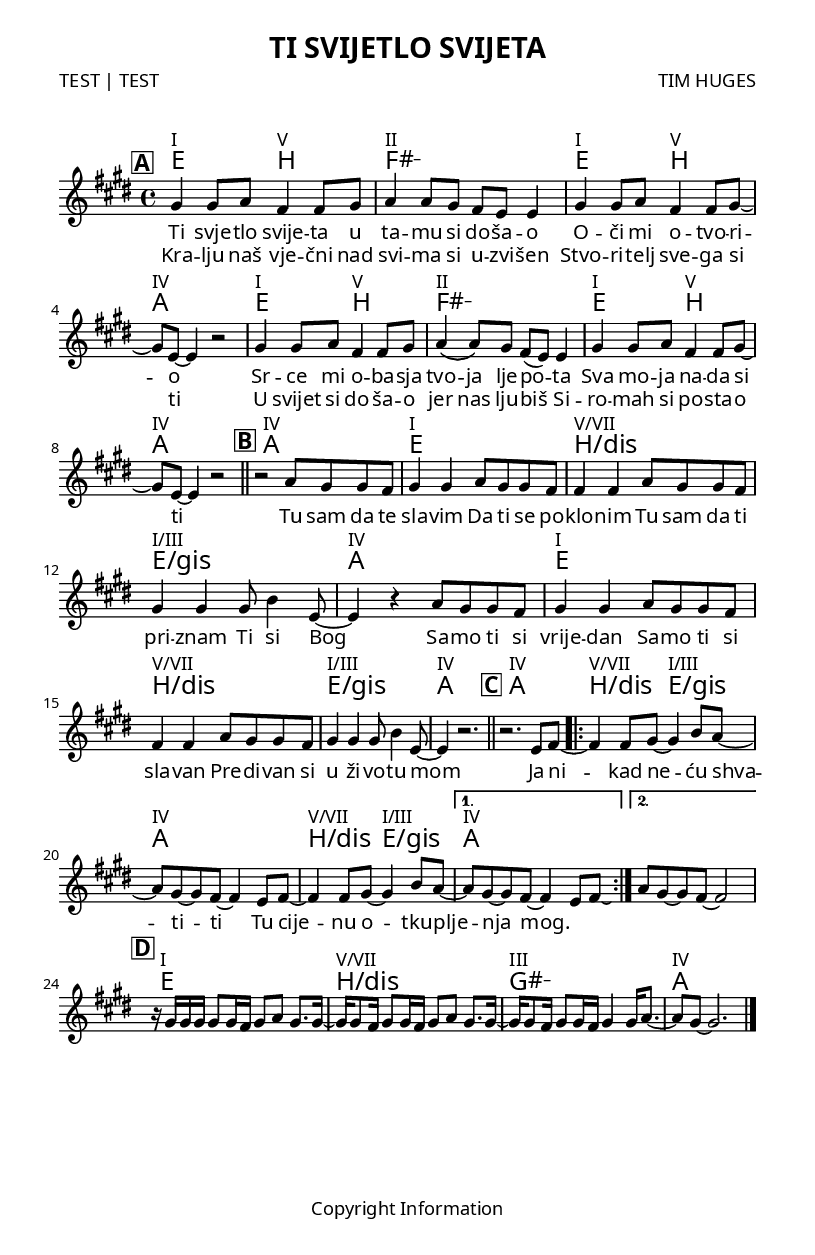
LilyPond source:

\version "2.14.2"

\include "deutsch.ly"
\include "romanChords_grand.ly"
\include "jazzChords_grand.ly"

\header {
	title = "TI SVIJETLO SVIJETA"
	subtitle = ""
	composer = "TIM HUGES"
	poet= "TEST | TEST"
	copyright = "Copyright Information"
}

\include "config_grand.ly"

scoreA = \relative c' {
	\key e \major
	\mark \default
	gis'4 gis8 a fis4 fis8 gis | %1
	a4 a8 gis fis e e4 |
	gis4 gis8 a fis4 fis8 gis ~ |
	gis8 e ~ e4 r2 |
	gis4 gis8 a fis4 fis8 gis |
	a4\( a8\) gis fis( e) e4 | %6
	gis4 gis8 a fis4 fis8 gis ~ |
	gis8 e ~ e4 r2 |
	\bar "||"
}

scoreB = \relative c' {
	\once \override Score.RehearsalMark #'Y-offset = #-2.3
	\mark \default
	r2 a'8 gis gis fis | %9
	gis4 gis a8 gis gis fis |
	fis4 fis a8 gis gis fis |
	gis4 gis gis8 h4 e,8 ~ |
	e4 r4 a8 gis gis fis |
	gis4 gis a8 gis gis fis | %14
	fis4 fis a8 gis gis fis |
	gis4 gis gis8 h4 e,8 ~ |
	e4 r2. |
	\bar "||"
}

scoreC = \relative c' {
	\once \override Score.RehearsalMark #'Y-offset = #-2.7
	\mark \default
	r2. e8 fis ~ |
	\repeat volta 2 {
	fis4 fis8 gis ~ gis4 h8 a ~ |
	a gis ~ gis fis ~ fis4 e8 fis ~ |
	fis4 fis8 gis ~ gis4 h8 a ~ |
	}
	\alternative {
	{a8 gis ~ gis fis ~ fis4 e8 fis\laissezVibrer |}
	{a8 gis ~ gis fis ~ fis2 |}	
	}
}

scoreD = \relative c' {
	\mark \default
	r16 gis'16 gis gis gis8 gis16 fis gis8 a gis8. gis16 ~ |
	gis16 gis8 fis16 gis8 gis16 fis gis8 a gis8. gis16 ~ |
	gis16 gis8 fis16 gis8 gis16 fis gis4 gis16 a8. ~ |
	a8 gis ~ gis2. |
	\bar "|."
}
chordsA = \chordmode {
	e2 h | fis1:m | e2 h2 | a1 |
	e2 h | fis1:m | e2 h2 | a1 |
}

chordsB = \chordmode {
	\set chordChanges = ##f
	\once \override ChordNames.ChordName #'X-offset = #1
	a1 |
	\set chordChanges = ##t
	e1 | h/dis | e/gis | a |
	e | h/dis | e/gis | a |
}

chordsC = \chordmode {
	\set chordChanges = ##f
	\once \override ChordNames.ChordName #'X-offset = #1
	a1 |
	\set chordChanges = ##t
	h2/dis e/gis |
	a1 | h2/dis e/gis |
	a1 | a1 |
}

chordsD = \chordmode {
	\once \override ChordNames.ChordName #'X-offset = #1
	e1 | h/dis | gis:m | a |
}

lyricsAOne = \lyricmode {
Ti svje -- tlo svije -- ta u ta -- mu si do -- ša -- o
O -- či mi o -- tvo -- ri -- o
Sr -- ce mi o -- ba -- sja tvo -- ja lje -- po -- ta
Sva mo -- ja na -- da si ti
}

lyricsB = \lyricmode {
Tu sam da te sla -- vim
Da ti se po -- klo -- nim
Tu sam da ti pri -- znam
Ti si Bog
Sa -- mo ti si vrije -- dan 
Sa -- mo ti si sla -- van
Pre -- di -- van si u ži -- vo -- tu mom
}

lyricsATwo = \lyricmode {
Kra -- lju naš vje -- čni nad svi -- ma si u -- zvi -- šen
Stvo -- ri -- telj sve -- ga si ti
U svijet si do -- ša -- o jer nas lju -- biš
Si -- ro -- mah si po -- sta -- o
}

lyricsC = \lyricmode {
Ja ni -- kad ne -- ću shva -- ti -- ti
Tu cije -- nu o -- tku -- plje -- nja mog.
}

\score {
<<
	\new ChordNames { \romanChords \transpose e c { \chordsA \chordsB \chordsC \chordsD } }
	\new ChordNames { \jazzChords \chordsA \chordsB \chordsC \chordsD }
	\new Staff { \scoreA \scoreB \scoreC \scoreD }
	\addlyrics { \lyricsAOne \lyricsB \lyricsC }
	\addlyrics { \lyricsATwo }
>>
}
